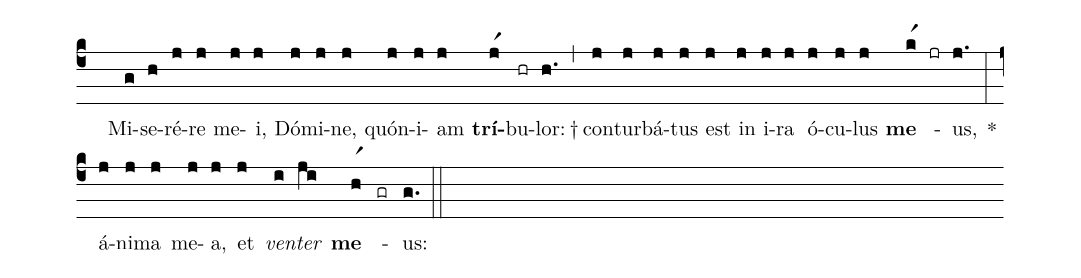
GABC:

%%
(c4)
( )Mi(g)se(h)ré(j)re(j) me(j)i,(j) Dó(j)mi(j)ne,(j) quón(j)i(j)am(j) <b>trí</b>(jr1)bu(hr)lor:(h.)†(,)
con(j)tur(j)bá(j)tus(j) est(j) in(j) i(j)ra(j) ó(j)cu(j)lus(j) <b>me</b>(kr1) -(jr) us,(j.) *(:)
á(j)ni(j)ma(j) me(j)a,(j) et(j) <i>ven</i>(i)<i>ter</i>(ji) <b>me</b>(hr1) -(gr) us:(g.) (::)
